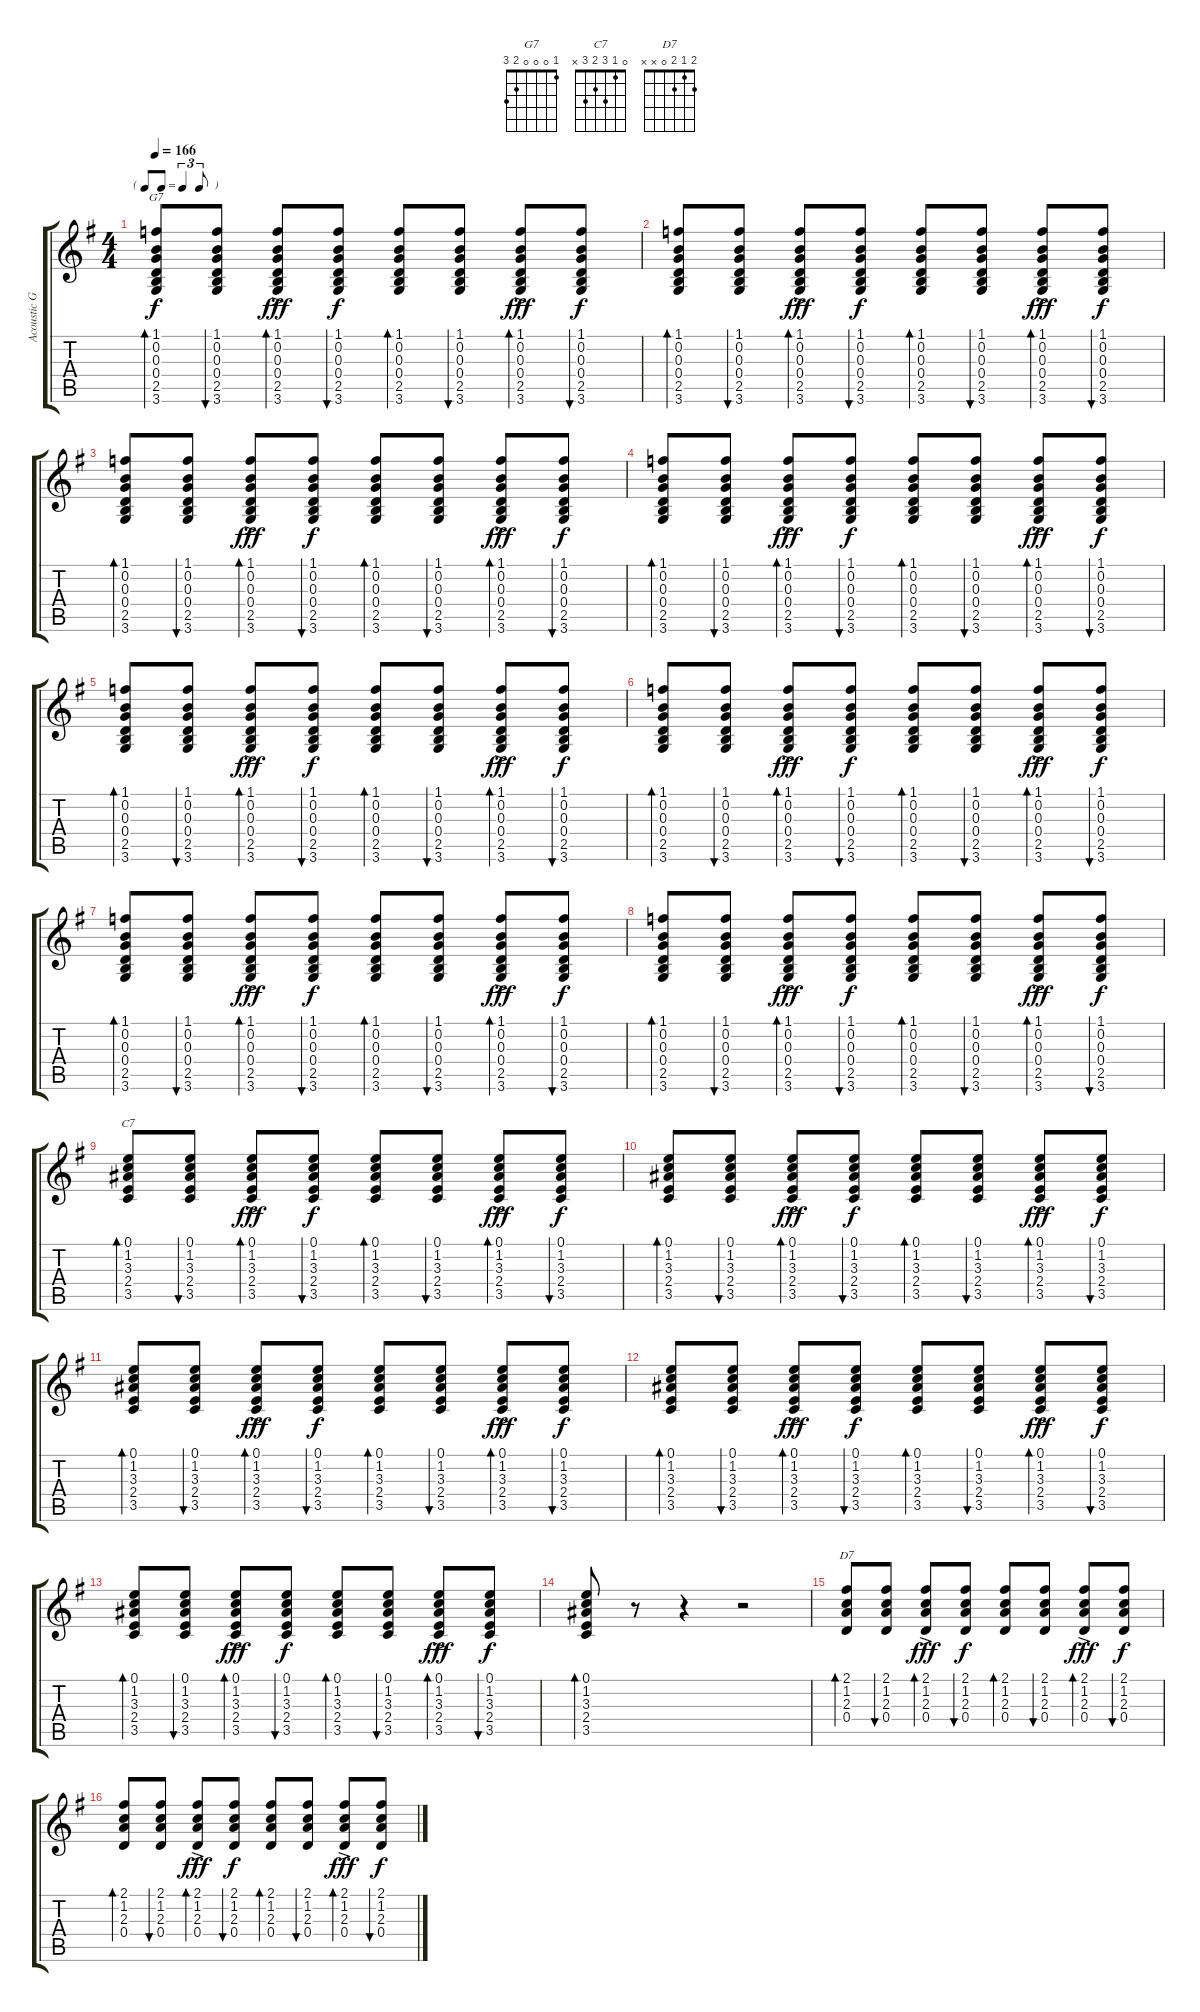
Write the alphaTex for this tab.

\track ("Acoustic Guitar" "Acoustic G") {instrument acousticguitarsteel}
\staff {score tabs}
\tuning (E4 B3 G3 D3 A2 E2) {hide}
\chord ("G7" 1 0 0 0 2 3)
\chord ("C7" 0 1 3 2 3 x)
\chord ("D7" 2 1 2 0 x x)
\ts (4 4)
\tf triplet8th
\tempo 166
\clef g2
\ks g
(1.1 0.2 0.3 0.4 2.5 3.6).8{bd 60 ch "G7" dy f} (1.1 0.2 0.3 0.4 2.5 3.6).8{bu 60} (1.1{ac} 0.2{ac} 0.3{ac} 0.4{ac} 2.5{ac} 3.6{ac}).8{bd 60 dy fff} (1.1 0.2 0.3 0.4 2.5 3.6).8{bu 60 dy f} (1.1 0.2 0.3 0.4 2.5 3.6).8{bd 60} (1.1 0.2 0.3 0.4 2.5 3.6).8{bu 60} (1.1{ac} 0.2{ac} 0.3{ac} 0.4{ac} 2.5{ac} 3.6{ac}).8{bd 60 dy fff} (1.1 0.2 0.3 0.4 2.5 3.6).8{bu 60 dy f} |
(1.1 0.2 0.3 0.4 2.5 3.6).8{bd 60} (1.1 0.2 0.3 0.4 2.5 3.6).8{bu 60} (1.1{ac} 0.2{ac} 0.3{ac} 0.4{ac} 2.5{ac} 3.6{ac}).8{bd 60 dy fff} (1.1 0.2 0.3 0.4 2.5 3.6).8{bu 60 dy f} (1.1 0.2 0.3 0.4 2.5 3.6).8{bd 60} (1.1 0.2 0.3 0.4 2.5 3.6).8{bu 60} (1.1{ac} 0.2{ac} 0.3{ac} 0.4{ac} 2.5{ac} 3.6{ac}).8{bd 60 dy fff} (1.1 0.2 0.3 0.4 2.5 3.6).8{bu 60 dy f} |
(1.1 0.2 0.3 0.4 2.5 3.6).8{bd 60} (1.1 0.2 0.3 0.4 2.5 3.6).8{bu 60} (1.1{ac} 0.2{ac} 0.3{ac} 0.4{ac} 2.5{ac} 3.6{ac}).8{bd 60 dy fff} (1.1 0.2 0.3 0.4 2.5 3.6).8{bu 60 dy f} (1.1 0.2 0.3 0.4 2.5 3.6).8{bd 60} (1.1 0.2 0.3 0.4 2.5 3.6).8{bu 60} (1.1{ac} 0.2{ac} 0.3{ac} 0.4{ac} 2.5{ac} 3.6{ac}).8{bd 60 dy fff} (1.1 0.2 0.3 0.4 2.5 3.6).8{bu 60 dy f} |
(1.1 0.2 0.3 0.4 2.5 3.6).8{bd 60} (1.1 0.2 0.3 0.4 2.5 3.6).8{bu 60} (1.1{ac} 0.2{ac} 0.3{ac} 0.4{ac} 2.5{ac} 3.6{ac}).8{bd 60 dy fff} (1.1 0.2 0.3 0.4 2.5 3.6).8{bu 60 dy f} (1.1 0.2 0.3 0.4 2.5 3.6).8{bd 60} (1.1 0.2 0.3 0.4 2.5 3.6).8{bu 60} (1.1{ac} 0.2{ac} 0.3{ac} 0.4{ac} 2.5{ac} 3.6{ac}).8{bd 60 dy fff} (1.1 0.2 0.3 0.4 2.5 3.6).8{bu 60 dy f} |
(1.1 0.2 0.3 0.4 2.5 3.6).8{bd 60} (1.1 0.2 0.3 0.4 2.5 3.6).8{bu 60} (1.1{ac} 0.2{ac} 0.3{ac} 0.4{ac} 2.5{ac} 3.6{ac}).8{bd 60 dy fff} (1.1 0.2 0.3 0.4 2.5 3.6).8{bu 60 dy f} (1.1 0.2 0.3 0.4 2.5 3.6).8{bd 60} (1.1 0.2 0.3 0.4 2.5 3.6).8{bu 60} (1.1{ac} 0.2{ac} 0.3{ac} 0.4{ac} 2.5{ac} 3.6{ac}).8{bd 60 dy fff} (1.1 0.2 0.3 0.4 2.5 3.6).8{bu 60 dy f} |
(1.1 0.2 0.3 0.4 2.5 3.6).8{bd 60} (1.1 0.2 0.3 0.4 2.5 3.6).8{bu 60} (1.1{ac} 0.2{ac} 0.3{ac} 0.4{ac} 2.5{ac} 3.6{ac}).8{bd 60 dy fff} (1.1 0.2 0.3 0.4 2.5 3.6).8{bu 60 dy f} (1.1 0.2 0.3 0.4 2.5 3.6).8{bd 60} (1.1 0.2 0.3 0.4 2.5 3.6).8{bu 60} (1.1{ac} 0.2{ac} 0.3{ac} 0.4{ac} 2.5{ac} 3.6{ac}).8{bd 60 dy fff} (1.1 0.2 0.3 0.4 2.5 3.6).8{bu 60 dy f} |
(1.1 0.2 0.3 0.4 2.5 3.6).8{bd 60} (1.1 0.2 0.3 0.4 2.5 3.6).8{bu 60} (1.1{ac} 0.2{ac} 0.3{ac} 0.4{ac} 2.5{ac} 3.6{ac}).8{bd 60 dy fff} (1.1 0.2 0.3 0.4 2.5 3.6).8{bu 60 dy f} (1.1 0.2 0.3 0.4 2.5 3.6).8{bd 60} (1.1 0.2 0.3 0.4 2.5 3.6).8{bu 60} (1.1{ac} 0.2{ac} 0.3{ac} 0.4{ac} 2.5{ac} 3.6{ac}).8{bd 60 dy fff} (1.1 0.2 0.3 0.4 2.5 3.6).8{bu 60 dy f} |
(1.1 0.2 0.3 0.4 2.5 3.6).8{bd 60} (1.1 0.2 0.3 0.4 2.5 3.6).8{bu 60} (1.1{ac} 0.2{ac} 0.3{ac} 0.4{ac} 2.5{ac} 3.6{ac}).8{bd 60 dy fff} (1.1 0.2 0.3 0.4 2.5 3.6).8{bu 60 dy f} (1.1 0.2 0.3 0.4 2.5 3.6).8{bd 60} (1.1 0.2 0.3 0.4 2.5 3.6).8{bu 60} (1.1{ac} 0.2{ac} 0.3{ac} 0.4{ac} 2.5{ac} 3.6{ac}).8{bd 60 dy fff} (1.1 0.2 0.3 0.4 2.5 3.6).8{bu 60 dy f} |
(0.1 1.2 3.3 2.4 3.5).8{bd 60 ch "C7"} (0.1 1.2 3.3 2.4 3.5).8{bu 60} (0.1{ac} 1.2{ac} 3.3{ac} 2.4{ac} 3.5{ac}).8{bd 60 dy fff} (0.1 1.2 3.3 2.4 3.5).8{bu 60 dy f} (0.1 1.2 3.3 2.4 3.5).8{bd 60} (0.1 1.2 3.3 2.4 3.5).8{bu 60} (0.1{ac} 1.2{ac} 3.3{ac} 2.4{ac} 3.5{ac}).8{bd 60 dy fff} (0.1 1.2 3.3 2.4 3.5).8{bu 60 dy f} |
(0.1 1.2 3.3 2.4 3.5).8{bd 60} (0.1 1.2 3.3 2.4 3.5).8{bu 60} (0.1{ac} 1.2{ac} 3.3{ac} 2.4{ac} 3.5{ac}).8{bd 60 dy fff} (0.1 1.2 3.3 2.4 3.5).8{bu 60 dy f} (0.1 1.2 3.3 2.4 3.5).8{bd 60} (0.1 1.2 3.3 2.4 3.5).8{bu 60} (0.1{ac} 1.2{ac} 3.3{ac} 2.4{ac} 3.5{ac}).8{bd 60 dy fff} (0.1 1.2 3.3 2.4 3.5).8{bu 60 dy f} |
(0.1 1.2 3.3 2.4 3.5).8{bd 60} (0.1 1.2 3.3 2.4 3.5).8{bu 60} (0.1{ac} 1.2{ac} 3.3{ac} 2.4{ac} 3.5{ac}).8{bd 60 dy fff} (0.1 1.2 3.3 2.4 3.5).8{bu 60 dy f} (0.1 1.2 3.3 2.4 3.5).8{bd 60} (0.1 1.2 3.3 2.4 3.5).8{bu 60} (0.1{ac} 1.2{ac} 3.3{ac} 2.4{ac} 3.5{ac}).8{bd 60 dy fff} (0.1 1.2 3.3 2.4 3.5).8{bu 60 dy f} |
(0.1 1.2 3.3 2.4 3.5).8{bd 60} (0.1 1.2 3.3 2.4 3.5).8{bu 60} (0.1{ac} 1.2{ac} 3.3{ac} 2.4{ac} 3.5{ac}).8{bd 60 dy fff} (0.1 1.2 3.3 2.4 3.5).8{bu 60 dy f} (0.1 1.2 3.3 2.4 3.5).8{bd 60} (0.1 1.2 3.3 2.4 3.5).8{bu 60} (0.1{ac} 1.2{ac} 3.3{ac} 2.4{ac} 3.5{ac}).8{bd 60 dy fff} (0.1 1.2 3.3 2.4 3.5).8{bu 60 dy f} |
(0.1 1.2 3.3 2.4 3.5).8{bd 60} (0.1 1.2 3.3 2.4 3.5).8{bu 60} (0.1{ac} 1.2{ac} 3.3{ac} 2.4{ac} 3.5{ac}).8{bd 60 dy fff} (0.1 1.2 3.3 2.4 3.5).8{bu 60 dy f} (0.1 1.2 3.3 2.4 3.5).8{bd 60} (0.1 1.2 3.3 2.4 3.5).8{bu 60} (0.1{ac} 1.2{ac} 3.3{ac} 2.4{ac} 3.5{ac}).8{bd 60 dy fff} (0.1 1.2 3.3 2.4 3.5).8{bu 60 dy f} |
(0.1 1.2 3.3 2.4 3.5).8{bd 60} r.8 r.4 r.2 |
(2.1 1.2 2.3 0.4).8{bd 60 ch "D7"} (2.1 1.2 2.3 0.4).8{bu 60} (2.1{ac} 1.2{ac} 2.3{ac} 0.4{ac}).8{bd 60 dy fff} (2.1 1.2 2.3 0.4).8{bu 60 dy f} (2.1 1.2 2.3 0.4).8{bd 60} (2.1 1.2 2.3 0.4).8{bu 60} (2.1{ac} 1.2{ac} 2.3{ac} 0.4{ac}).8{bd 60 dy fff} (2.1 1.2 2.3 0.4).8{bu 60 dy f} |
(2.1 1.2 2.3 0.4).8{bd 60} (2.1 1.2 2.3 0.4).8{bu 60} (2.1{ac} 1.2{ac} 2.3{ac} 0.4{ac}).8{bd 60 dy fff} (2.1 1.2 2.3 0.4).8{bu 60 dy f} (2.1 1.2 2.3 0.4).8{bd 60} (2.1 1.2 2.3 0.4).8{bu 60} (2.1{ac} 1.2{ac} 2.3{ac} 0.4{ac}).8{bd 60 dy fff} (2.1 1.2 2.3 0.4).8{bu 60 dy f}
